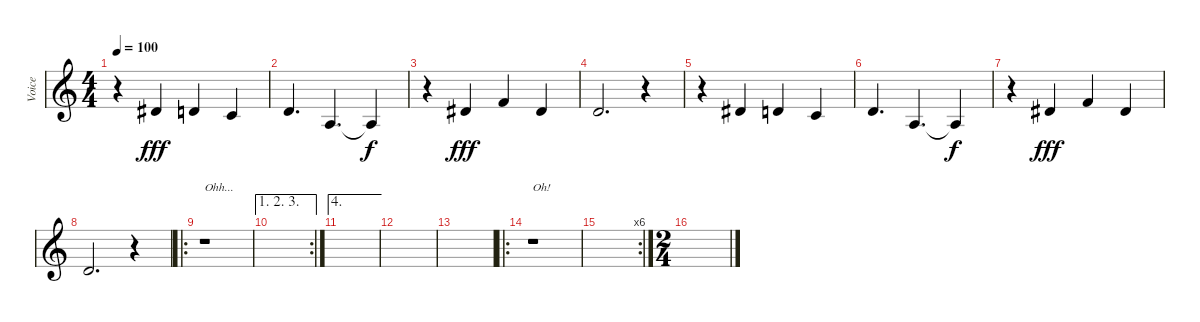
\track ("Voice" "Voice") {instrument baritonesax}
\staff {score}
\tuning (E4 B3 G3 D3 A2 E2) {hide}
\ts (4 4)
\tempo 100
\clef g2
\ks c
r.4{dy fff} 4.2.4 3.2.4 1.2.4 |
3.2.4{d} 2.3.4{d} 2.3{t}.4{dy f} |
r.4 4.2.4{dy fff} 6.2.4 4.2.4 |
3.2.2{d} r.4 |
r.4 4.2.4 3.2.4 1.2.4 |
3.2.4{d} 2.3.4{d} 2.3{t}.4{dy f} |
r.4 4.2.4{dy fff} 6.2.4 4.2.4 |
3.2.2{d} r.4 |
\ro
r.1{txt "Ohh..."} |
\ae (1 2 3)
\rc 2
|
\ae 4
|
|
|
\ro
r.1{txt "Oh!"} |
\rc 6
|
\ts (2 4)
